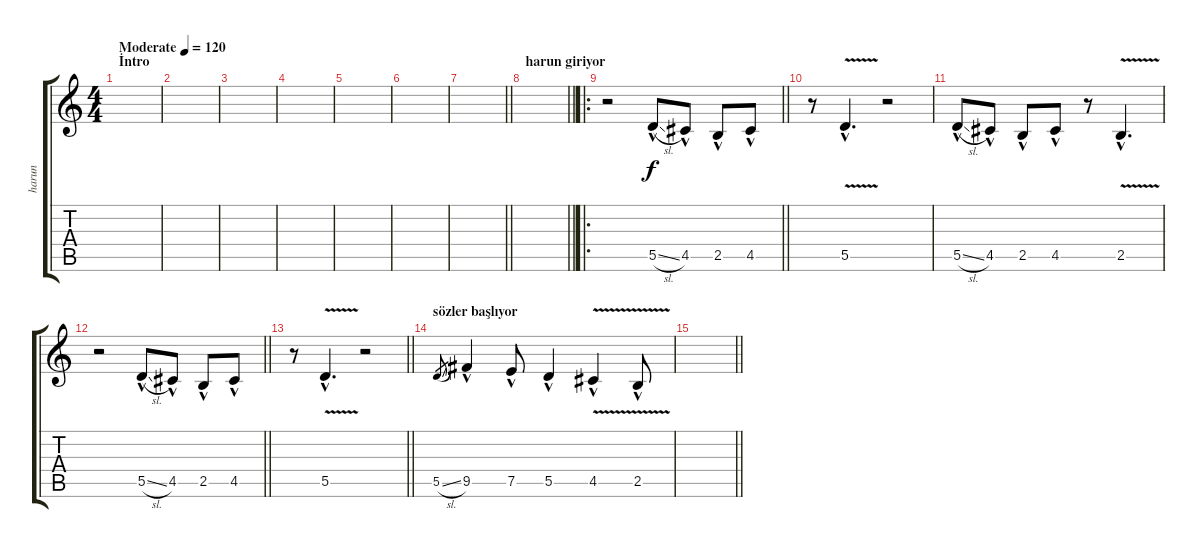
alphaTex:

\track ("harun " "harun ") {instrument acousticguitarsteel}
\staff {score tabs}
\tuning (E4 B3 G3 D3 A2 E2) {hide}
\ts (4 4)
\section ("" "İntro")
\tempo (120 "Moderate")
\clef g2
\ks c
|
|
|
|
|
|
\barLineRight lightlight
|
\section ("" "harun giriyor")
\barLineRight lightlight
|
\ro
\barLineRight lightlight
r.2 5.5{sl hac}.8 4.5{hac}.8 2.5{hac}.8 4.5{hac}.8 |
r.8 5.5{v hac}.4{d} r.2 |
5.5{sl hac}.8 4.5{hac}.8 2.5{hac}.8 4.5{hac}.8 r.8 2.5{v hac}.4{d} |
\barLineRight lightlight
r.2 5.5{sl hac}.8 4.5{hac}.8 2.5{hac}.8 4.5{hac}.8 |
\barLineRight lightlight
r.8 5.5{v hac}.4{d} r.2 |
\section ("" "sözler başlıyor")
5.5{sl}.8{gr} 9.5{hac}.4 7.5{hac}.8 5.5{hac}.4 4.5{v hac}.4 2.5{v hac}.8 |
\barLineRight lightlight
